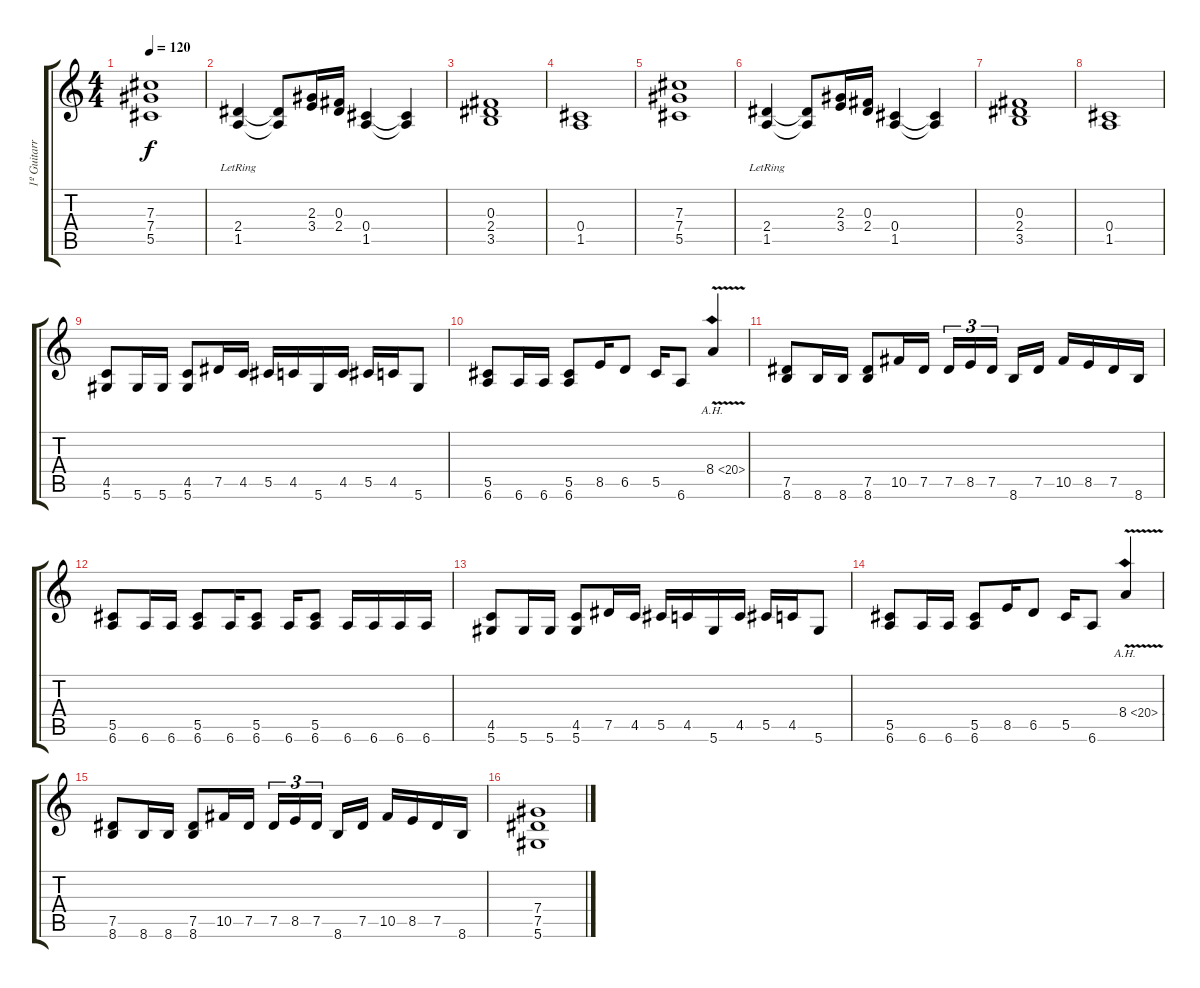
\track ("1º Guitarra" "1º Guitarr") {instrument overdrivenguitar}
\staff {score tabs}
\tuning (Eb4 Bb3 Gb3 Db3 Ab2 Eb2) {hide}
\ts (4 4)
\tempo 120
\clef g2
\ks c
(7.3 7.4 5.5).1{dy f} |
(2.4{lr} 1.5{lr}).4 (2.4{t} 1.5{t}).8 (2.3 3.4).16 (0.3 2.4).16 (0.4 1.5).4 (0.4{t} 1.5{t}).4 |
(0.3 2.4 3.5).1 |
(0.4 1.5).1 |
(7.3 7.4 5.5).1 |
(2.4{lr} 1.5{lr}).4 (2.4{t} 1.5{t}).8 (2.3 3.4).16 (0.3 2.4).16 (0.4 1.5).4 (0.4{t} 1.5{t}).4 |
(0.3 2.4 3.5).1 |
(0.4 1.5).1 |
(4.5 5.6).8 5.6.16 5.6.16 (4.5 5.6).8 7.5.16 4.5.16 5.5.16 4.5.16 5.6.16 4.5.16 5.5.16 4.5.16 5.6.8 |
(5.5 6.6).8 6.6.16 6.6.16 (5.5 6.6).8 8.5.16 6.5.8 5.5.16 6.6.8 8.4{ah 12 v}.4 |
(7.5 8.6).8 8.6.16 8.6.16 (7.5 8.6).8 10.5.16 7.5.16 7.5.16{tu (3 2)} 8.5.16{tu (3 2)} 7.5.16{tu (3 2)} 8.6.16 7.5.16 10.5.16 8.5.16 7.5.16 8.6.16 |
(5.5 6.6).8 6.6.16 6.6.16 (5.5 6.6).8 6.6.16 (5.5 6.6).8 6.6.16 (5.5 6.6).8 6.6.16 6.6.16 6.6.16 6.6.16 |
(4.5 5.6).8 5.6.16 5.6.16 (4.5 5.6).8 7.5.16 4.5.16 5.5.16 4.5.16 5.6.16 4.5.16 5.5.16 4.5.16 5.6.8 |
(5.5 6.6).8 6.6.16 6.6.16 (5.5 6.6).8 8.5.16 6.5.8 5.5.16 6.6.8 8.4{ah 12 v}.4 |
(7.5 8.6).8 8.6.16 8.6.16 (7.5 8.6).8 10.5.16 7.5.16 7.5.16{tu (3 2)} 8.5.16{tu (3 2)} 7.5.16{tu (3 2)} 8.6.16 7.5.16 10.5.16 8.5.16 7.5.16 8.6.16 |
(7.4 7.5 5.6).1
